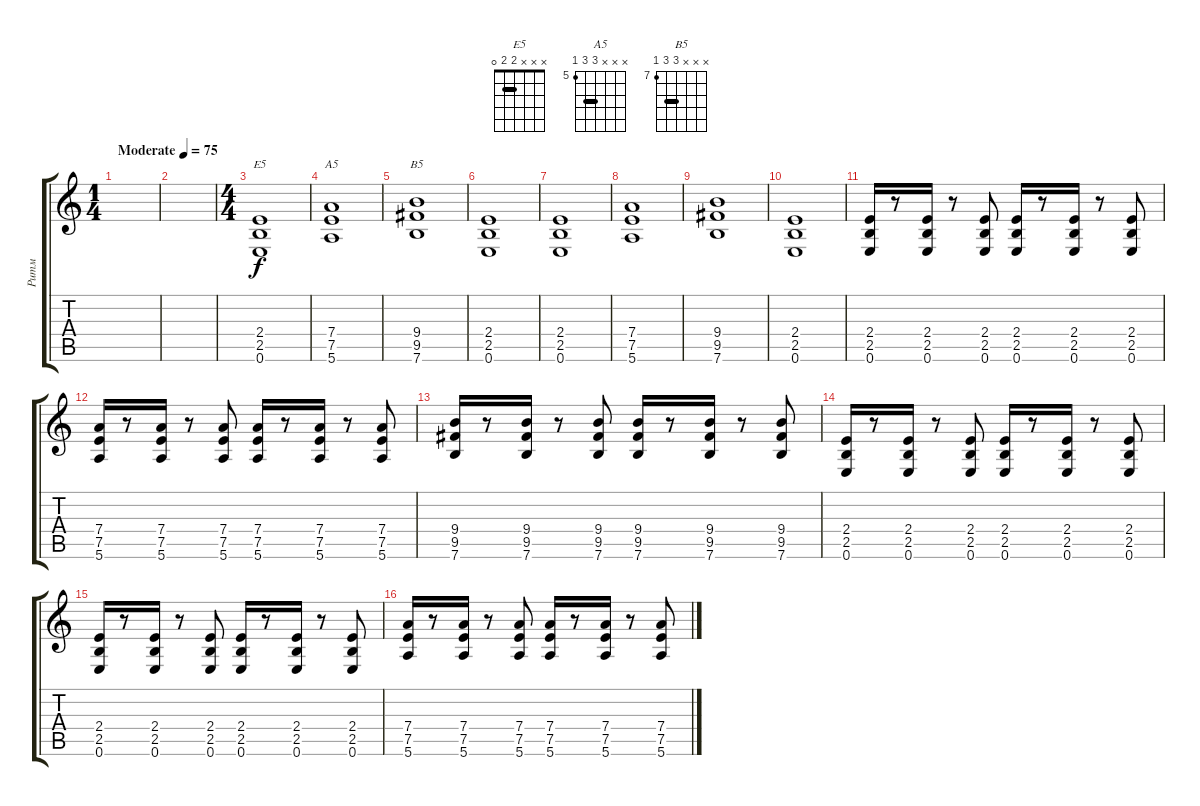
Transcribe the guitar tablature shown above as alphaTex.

\track ("Ритм" "Ритм") {instrument acousticguitarsteel}
\staff {score tabs}
\tuning (E4 B3 G3 D3 A2 E2) {hide}
\chord ("E5" x x x 2 2 0) {barre 2}
\chord ("A5" x x x 7 7 5) {firstfret 5 barre 7}
\chord ("B5" x x x 9 9 7) {firstfret 7 barre 9}
\ts (1 4)
\tempo (75 "Moderate")
\clef g2
\ks c
|
|
\ts (4 4)
(2.4 2.5 0.6).1{ch "E5"} |
(7.4 7.5 5.6).1{ch "A5"} |
(9.4 9.5 7.6).1{ch "B5"} |
(2.4 2.5 0.6).1 |
(2.4 2.5 0.6).1 |
(7.4 7.5 5.6).1 |
(9.4 9.5 7.6).1 |
(2.4 2.5 0.6).1 |
(2.4 2.5 0.6).16 r.8 (2.4 2.5 0.6).16 r.8 (2.4 2.5 0.6).8 (2.4 2.5 0.6).16 r.8 (2.4 2.5 0.6).16 r.8 (2.4 2.5 0.6).8 |
(7.4 7.5 5.6).16 r.8 (7.4 7.5 5.6).16 r.8 (7.4 7.5 5.6).8 (7.4 7.5 5.6).16 r.8 (7.4 7.5 5.6).16 r.8 (7.4 7.5 5.6).8 |
(9.4 9.5 7.6).16 r.8 (9.4 9.5 7.6).16 r.8 (9.4 9.5 7.6).8 (9.4 9.5 7.6).16 r.8 (9.4 9.5 7.6).16 r.8 (9.4 9.5 7.6).8 |
(2.4 2.5 0.6).16 r.8 (2.4 2.5 0.6).16 r.8 (2.4 2.5 0.6).8 (2.4 2.5 0.6).16 r.8 (2.4 2.5 0.6).16 r.8 (2.4 2.5 0.6).8 |
(2.4 2.5 0.6).16 r.8 (2.4 2.5 0.6).16 r.8 (2.4 2.5 0.6).8 (2.4 2.5 0.6).16 r.8 (2.4 2.5 0.6).16 r.8 (2.4 2.5 0.6).8 |
(7.4 7.5 5.6).16 r.8 (7.4 7.5 5.6).16 r.8 (7.4 7.5 5.6).8 (7.4 7.5 5.6).16 r.8 (7.4 7.5 5.6).16 r.8 (7.4 7.5 5.6).8
